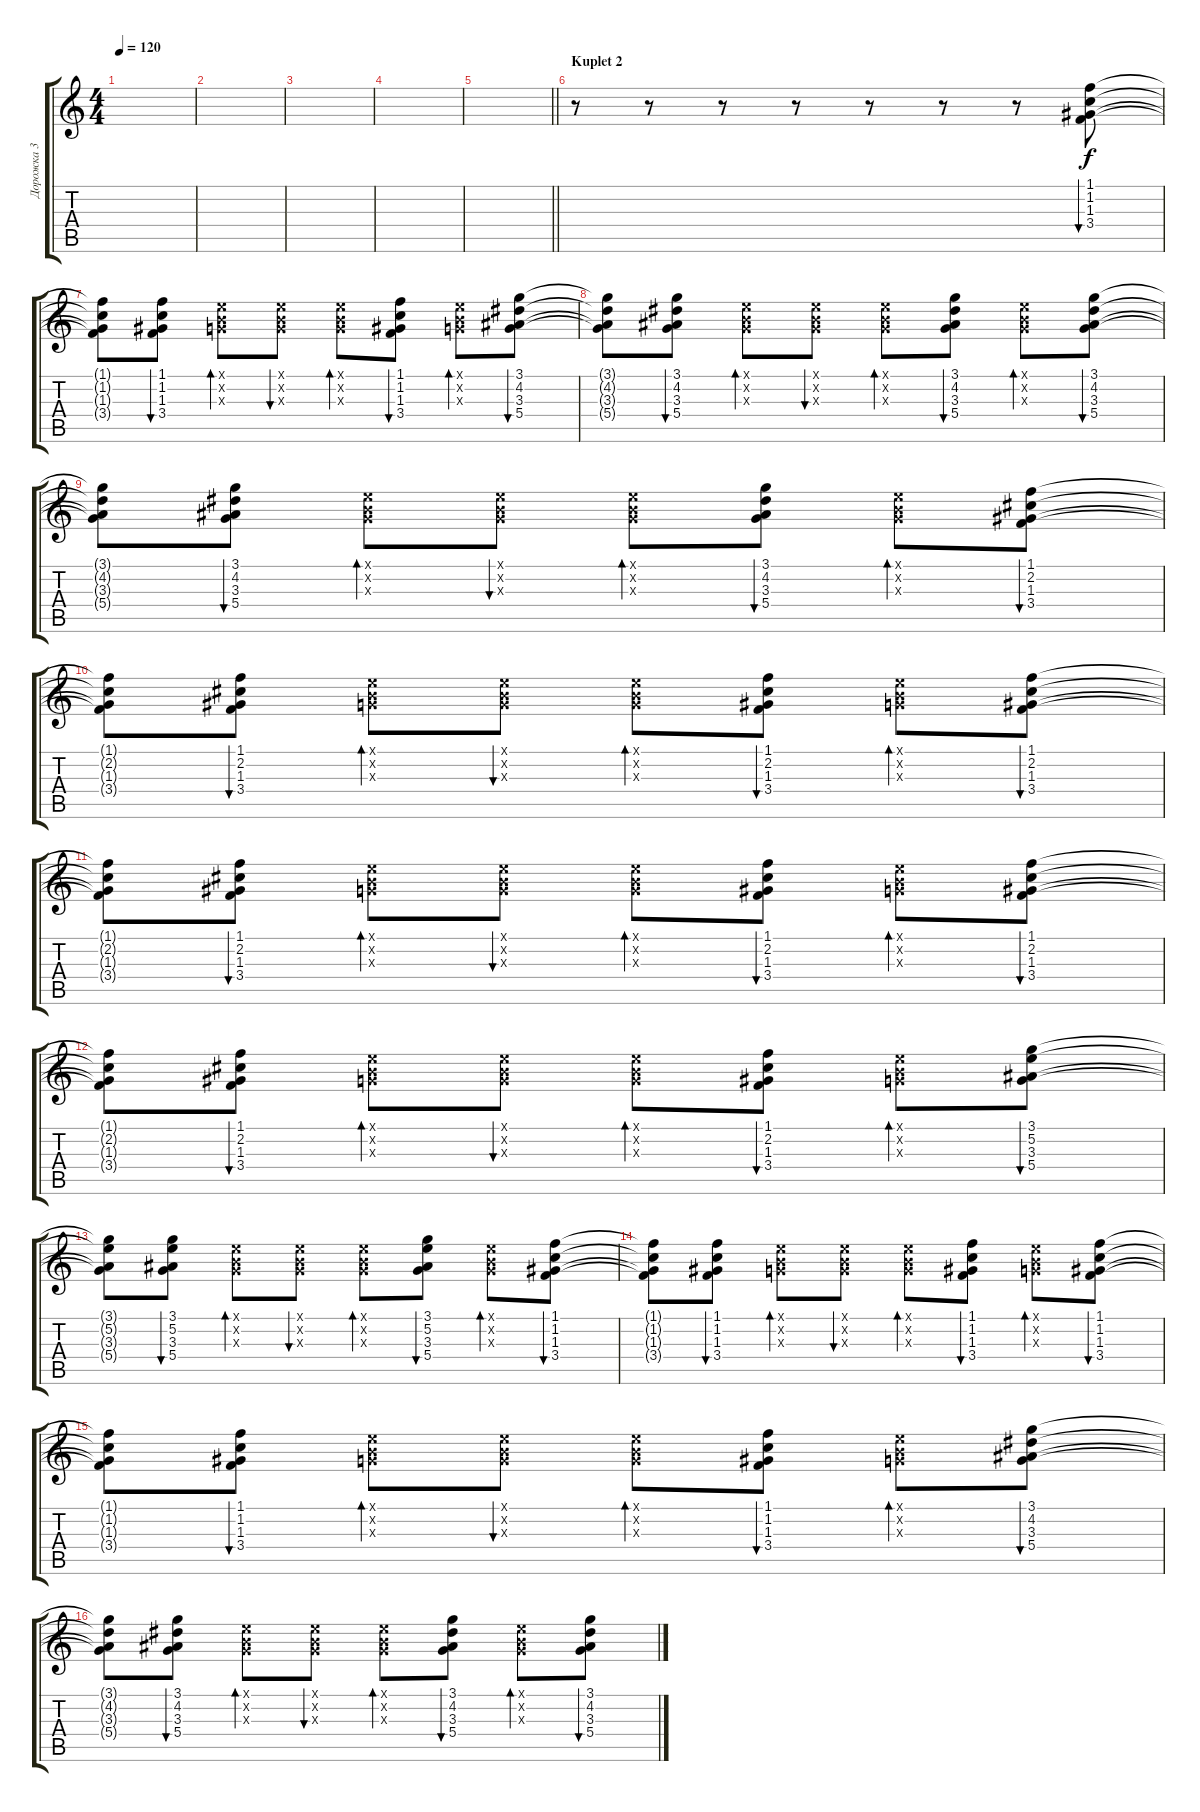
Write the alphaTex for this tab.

\track ("Дорожка 3" "Дорожка 3") {instrument acousticguitarsteel}
\staff {score tabs}
\tuning (E4 B3 G3 D3 A2 E2) {hide}
\ts (4 4)
\tempo 120
\clef g2
\ks c
|
|
|
|
\barLineRight lightlight
|
\section ("" "Kuplet 2")
r.8 r.8 r.8 r.8 r.8 r.8 r.8 (1.1 1.2 1.3 3.4).8{bu 60} |
(1.1{t} 1.2{t} 1.3{t} 3.4{t}).8 (1.1 1.2 1.3 3.4).8{bu 60} (0.1{x} 0.2{x} 0.3{x}).8{bd 60} (0.1{x} 0.2{x} 0.3{x}).8{bu 60} (0.1{x} 0.2{x} 0.3{x}).8{bd 60} (1.1 1.2 1.3 3.4).8{bu 60} (0.1{x} 0.2{x} 0.3{x}).8{bd 60} (3.1 4.2 3.3 5.4).8{bu 60} |
(3.1{t} 4.2{t} 3.3{t} 5.4{t}).8 (3.1 4.2 3.3 5.4).8{bu 60} (0.1{x} 0.2{x} 0.3{x}).8{bd 60} (0.1{x} 0.2{x} 0.3{x}).8{bu 60} (0.1{x} 0.2{x} 0.3{x}).8{bd 60} (3.1 4.2 3.3 5.4).8{bu 60} (0.1{x} 0.2{x} 0.3{x}).8{bd 60} (3.1 4.2 3.3 5.4).8{bu 60} |
(3.1{t} 4.2{t} 3.3{t} 5.4{t}).8 (3.1 4.2 3.3 5.4).8{bu 60} (0.1{x} 0.2{x} 0.3{x}).8{bd 60} (0.1{x} 0.2{x} 0.3{x}).8{bu 60} (0.1{x} 0.2{x} 0.3{x}).8{bd 60} (3.1 4.2 3.3 5.4).8{bu 60} (0.1{x} 0.2{x} 0.3{x}).8{bd 60} (1.1 2.2 1.3 3.4).8{bu 60} |
(1.1{t} 2.2{t} 1.3{t} 3.4{t}).8 (1.1 2.2 1.3 3.4).8{bu 60} (0.1{x} 0.2{x} 0.3{x}).8{bd 60} (0.1{x} 0.2{x} 0.3{x}).8{bu 60} (0.1{x} 0.2{x} 0.3{x}).8{bd 60} (1.1 2.2 1.3 3.4).8{bu 60} (0.1{x} 0.2{x} 0.3{x}).8{bd 60} (1.1 2.2 1.3 3.4).8{bu 60} |
(1.1{t} 2.2{t} 1.3{t} 3.4{t}).8 (1.1 2.2 1.3 3.4).8{bu 60} (0.1{x} 0.2{x} 0.3{x}).8{bd 60} (0.1{x} 0.2{x} 0.3{x}).8{bu 60} (0.1{x} 0.2{x} 0.3{x}).8{bd 60} (1.1 2.2 1.3 3.4).8{bu 60} (0.1{x} 0.2{x} 0.3{x}).8{bd 60} (1.1 2.2 1.3 3.4).8{bu 60} |
(1.1{t} 2.2{t} 1.3{t} 3.4{t}).8 (1.1 2.2 1.3 3.4).8{bu 60} (0.1{x} 0.2{x} 0.3{x}).8{bd 60} (0.1{x} 0.2{x} 0.3{x}).8{bu 60} (0.1{x} 0.2{x} 0.3{x}).8{bd 60} (1.1 2.2 1.3 3.4).8{bu 60} (0.1{x} 0.2{x} 0.3{x}).8{bd 60} (3.1 5.2 3.3 5.4).8{bu 60} |
(3.1{t} 5.2{t} 3.3{t} 5.4{t}).8 (3.1 5.2 3.3 5.4).8{bu 60} (0.1{x} 0.2{x} 0.3{x}).8{bd 60} (0.1{x} 0.2{x} 0.3{x}).8{bu 60} (0.1{x} 0.2{x} 0.3{x}).8{bd 60} (3.1 5.2 3.3 5.4).8{bu 60} (0.1{x} 0.2{x} 0.3{x}).8{bd 60} (1.1 1.2 1.3 3.4).8{bu 60} |
(1.1{t} 1.2{t} 1.3{t} 3.4{t}).8 (1.1 1.2 1.3 3.4).8{bu 60} (0.1{x} 0.2{x} 0.3{x}).8{bd 60} (0.1{x} 0.2{x} 0.3{x}).8{bu 60} (0.1{x} 0.2{x} 0.3{x}).8{bd 60} (1.1 1.2 1.3 3.4).8{bu 60} (0.1{x} 0.2{x} 0.3{x}).8{bd 60} (1.1 1.2 1.3 3.4).8{bu 60} |
(1.1{t} 1.2{t} 1.3{t} 3.4{t}).8 (1.1 1.2 1.3 3.4).8{bu 60} (0.1{x} 0.2{x} 0.3{x}).8{bd 60} (0.1{x} 0.2{x} 0.3{x}).8{bu 60} (0.1{x} 0.2{x} 0.3{x}).8{bd 60} (1.1 1.2 1.3 3.4).8{bu 60} (0.1{x} 0.2{x} 0.3{x}).8{bd 60} (3.1 4.2 3.3 5.4).8{bu 60} |
(3.1{t} 4.2{t} 3.3{t} 5.4{t}).8 (3.1 4.2 3.3 5.4).8{bu 60} (0.1{x} 0.2{x} 0.3{x}).8{bd 60} (0.1{x} 0.2{x} 0.3{x}).8{bu 60} (0.1{x} 0.2{x} 0.3{x}).8{bd 60} (3.1 4.2 3.3 5.4).8{bu 60} (0.1{x} 0.2{x} 0.3{x}).8{bd 60} (3.1 4.2 3.3 5.4).8{bu 60}
